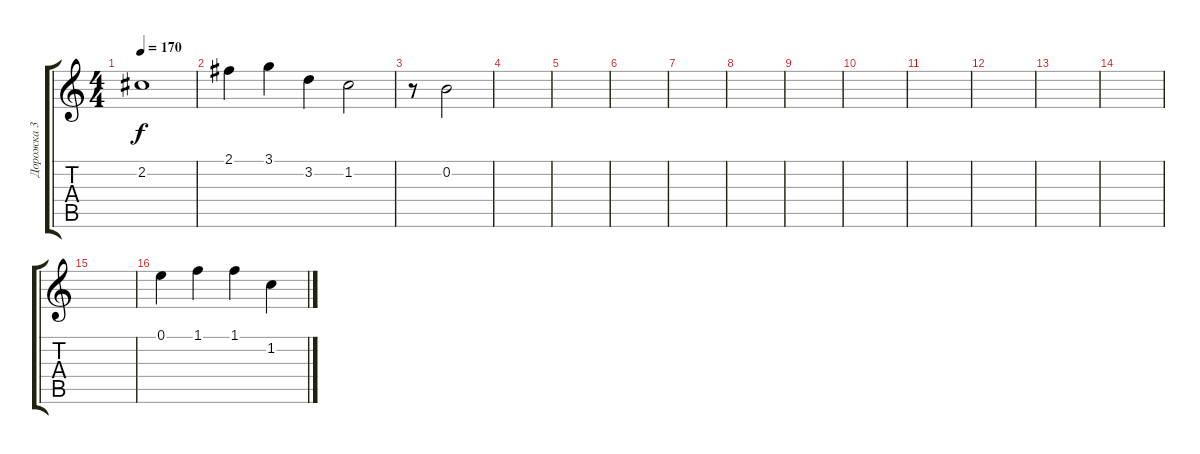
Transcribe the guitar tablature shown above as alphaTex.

\track ("Дорожка 3" "Дорожка 3") {instrument acousticguitarsteel}
\staff {score tabs}
\tuning (E4 B3 G3 D3 A2 E2) {hide}
\ts (4 4)
\tempo 170
\clef g2
\ks c
2.2.1{dy f} |
2.1.4 3.1.4 3.2.4 1.2.2 |
r.8 0.2.2 |
|
|
|
|
|
|
|
|
|
|
|
|
0.1.4 1.1.4 1.1.4 1.2.4
